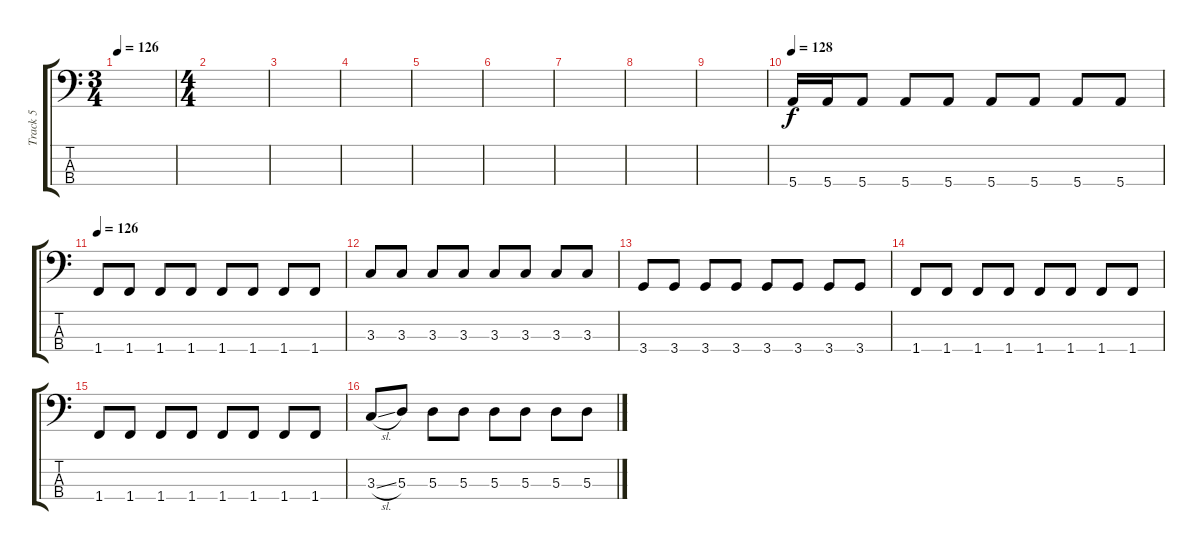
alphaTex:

\track ("Track 5" "Track 5") {instrument electricbasspick}
\staff {score tabs}
\tuning (G2 D2 A1 E1) {hide}
\ts (3 4)
\tempo 126
\clef f4
\ks c
|
\ts (4 4)
|
|
|
|
|
|
|
|
\tempo 128
5.4.16 5.4.16 5.4.8 5.4.8 5.4.8 5.4.8 5.4.8 5.4.8 5.4.8 |
\tempo 126
1.4.8 1.4.8 1.4.8 1.4.8 1.4.8 1.4.8 1.4.8 1.4.8 |
3.3.8 3.3.8 3.3.8 3.3.8 3.3.8 3.3.8 3.3.8 3.3.8 |
3.4.8 3.4.8 3.4.8 3.4.8 3.4.8 3.4.8 3.4.8 3.4.8 |
1.4.8 1.4.8 1.4.8 1.4.8 1.4.8 1.4.8 1.4.8 1.4.8 |
1.4.8 1.4.8 1.4.8 1.4.8 1.4.8 1.4.8 1.4.8 1.4.8 |
3.3{sl}.8 5.3.8 5.3.8 5.3.8 5.3.8 5.3.8 5.3.8 5.3.8
